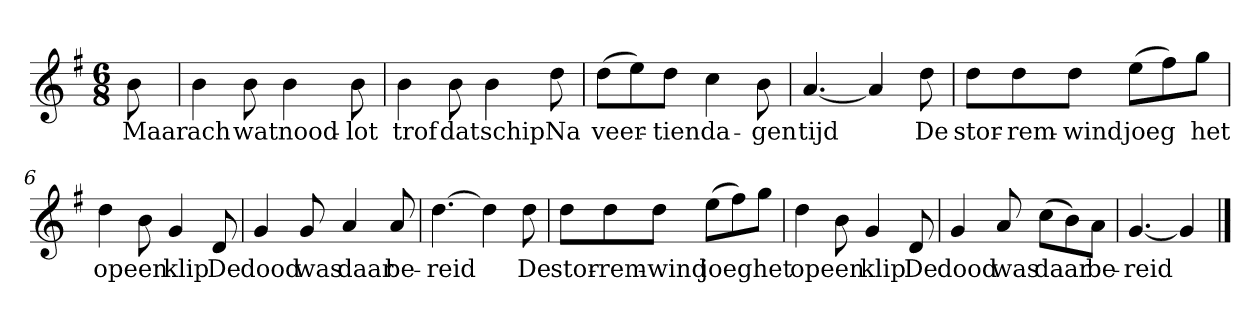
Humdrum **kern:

**kern	**text
*part1	*part1
*staff1	*staff1
*clefG2	*
*k[f#]	*
*G:	*
*M6/8	*
*MM120	*
=	=
8b	Maar
=1	=1
4b	ach
8b	wat
4b	nood-
8b	-lot
=2	=2
4b	trof
8b	dat
4b	schip
8dd	Na
=3	=3
(8dd\L	veer-
8ee\)	.
8dd\J	-tien
4cc	da-
8b	-gen
=4	=4
[4.a	tijd
4a]	.
8dd	De
=5	=5
8dd\L	stor-
8dd\	-rem-
8dd\J	-wind
(8ee\L	joeg
8ff#\)	.
8gg\J	het
=6	=6
4dd	op
8b	een
4g	klip
8d	De
=7	=7
4g	dood
8g	was
4a	daar
8a	be-
=8	=8
[4.dd	-reid
4dd]	.
8dd	De
=9	=9
8dd\L	stor-
8dd\	-rem-
8dd\J	-wind
(8ee\L	joeg
8ff#\)	.
8gg\J	het
=10	=10
4dd	op
8b	een
4g	klip
8d	De
=11	=11
4g	dood
8a	was
(8cc\L	daar
8b\)	.
8a\J	be-
=12	=12
[4.g	-reid
4g]	.
==	==
*-	*-
